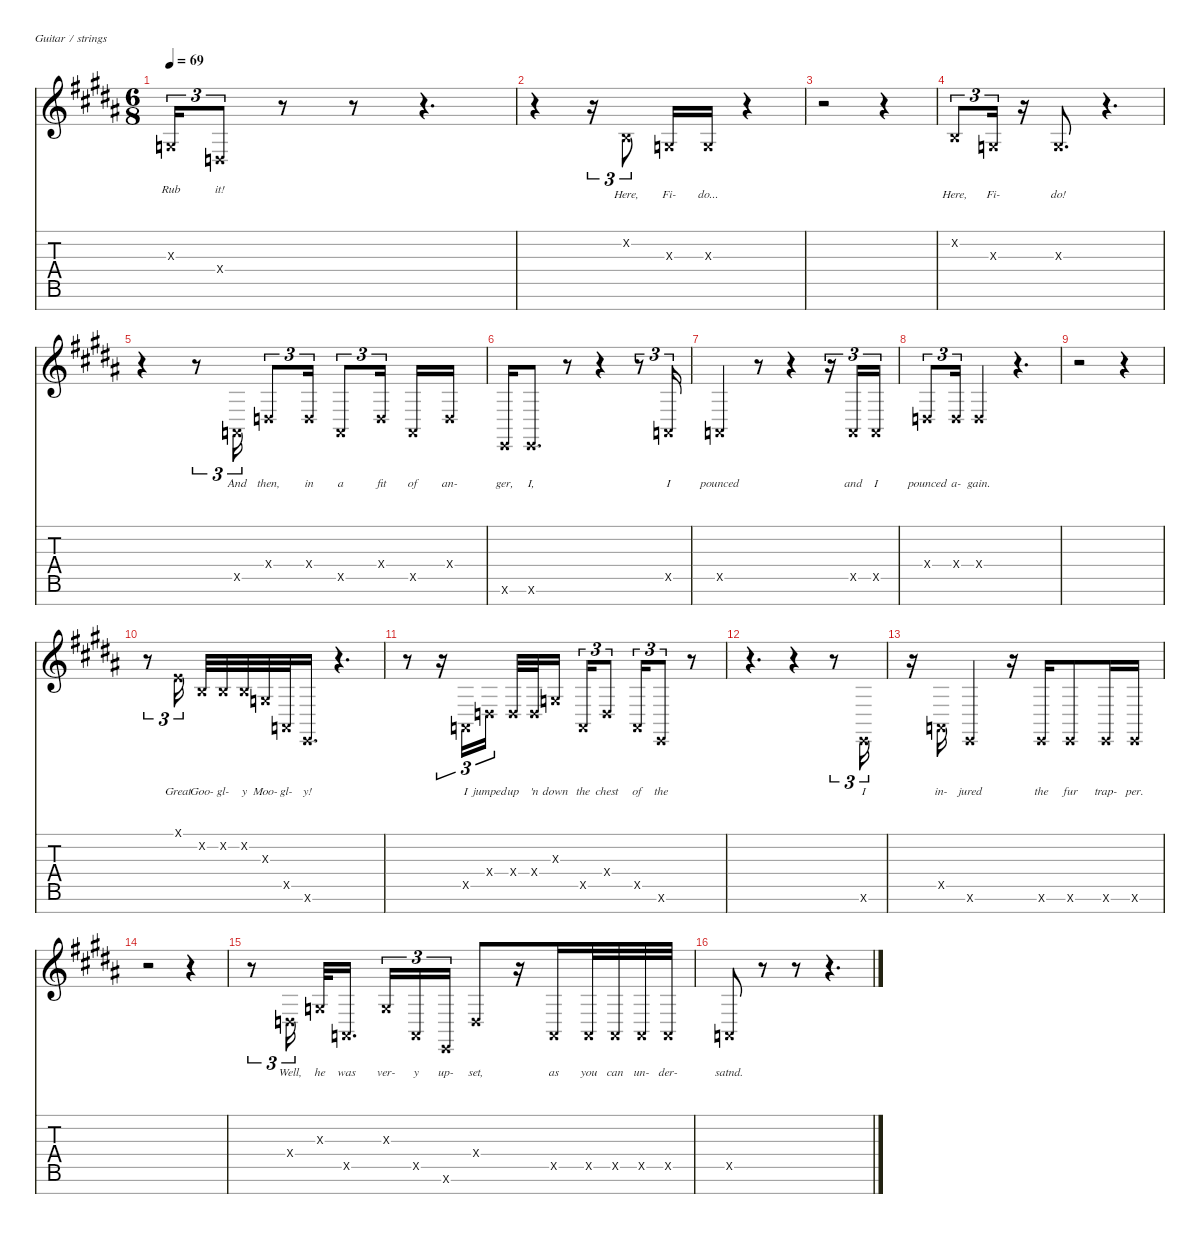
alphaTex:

\defaultSystemsLayout 4
\hideDynamics
\bracketExtendMode nobrackets
\singleTrackTrackNamePolicy hidden
\multiTrackTrackNamePolicy hidden
\firstSystemTrackNameMode fullname
\firstSystemTrackNameOrientation horizontal
\otherSystemsTrackNameOrientation horizontal
\track ("Vocals" "led.synth.") {instrument lead6voice}
\staff {score tabs}
\tuning (E4 B3 G3 D3 A2 E2 B1)
\ts (6 8)
\tempo 69
\clef g2
\ks b
0.3{x acc forcenatural}.16{tu (3 2) lyrics (0 "Rub") lyrics (1 " ") lyrics (2 " ") lyrics (3 "") lyrics (4 "") dy f beam Up} 0.4{x acc forcenatural}.8{tu (3 2) lyrics (0 "it!") lyrics (1 "") lyrics (2 " ") lyrics (3 "") lyrics (4 "") beam Up} r.8{beam Up} r.8{beam Up} r.4{d beam Up} |
r.4{beam Down} r.16{tu (3 2) beam Down} 0.2{x acc forcenatural}.8{tu (3 2) lyrics (0 " ") lyrics (1 "Here,") lyrics (2 " ") lyrics (3 "") lyrics (4 "") beam Up} 0.3{x acc forcenatural}.16{lyrics (0 " ") lyrics (1 "Fi-") lyrics (2 " ") lyrics (3 "") lyrics (4 "") beam Up} 0.3{x acc forcenatural}.16{lyrics (0 " ") lyrics (1 "do...") lyrics (2 " ") lyrics (3 "") lyrics (4 "") beam Up} r.4{beam Up} |
r.2{beam Down} r.4{beam Down} |
0.2{x acc forcenatural}.8{tu (3 2) lyrics (0 " ") lyrics (1 "Here,") lyrics (2 " ") lyrics (3 "") lyrics (4 "") beam Up} 0.3{x acc forcenatural}.16{tu (3 2) lyrics (0 " ") lyrics (1 "Fi-") lyrics (2 " ") lyrics (3 "") lyrics (4 "") beam Up} r.16{beam Up} 0.3{x acc forcenatural}.8{d lyrics (0 "") lyrics (1 "do!") lyrics (2 " ") lyrics (3 "") lyrics (4 "") beam Up} r.4{d beam Up} |
r.4{beam Down} r.8{tu (3 2) beam Down} 0.5{x acc forcenatural}.16{tu (3 2) lyrics (0 "And") lyrics (1 " ") lyrics (2 " ") lyrics (3 "") lyrics (4 "") beam Up} 0.4{x acc forcenatural}.8{tu (3 2) lyrics (0 "then,") lyrics (1 " ") lyrics (2 " ") lyrics (3 "") lyrics (4 "") beam Up} 0.4{x acc forcenatural}.16{tu (3 2) lyrics (0 "in") lyrics (1 " ") lyrics (2 " ") lyrics (3 "") lyrics (4 "") beam Up} 0.5{x acc forcenatural}.8{tu (3 2) lyrics (0 "a") lyrics (1 " ") lyrics (2 " ") lyrics (3 "") lyrics (4 "") beam Up} 0.4{x acc forcenatural}.16{tu (3 2) lyrics (0 "fit") lyrics (1 " ") lyrics (2 " ") lyrics (3 "") lyrics (4 "") beam Up} 0.5{x acc forcenatural}.16{lyrics (0 "of") lyrics (1 " ") lyrics (2 " ") lyrics (3 "") lyrics (4 "") beam Up} 0.4{x acc forcenatural}.16{lyrics (0 "an-") lyrics (1 " ") lyrics (2 " ") lyrics (3 "") lyrics (4 "") beam Up} |
0.6{x acc forcenatural}.16{lyrics (0 "ger,") lyrics (1 " ") lyrics (2 " ") lyrics (3 "") lyrics (4 "") beam Up} 0.6{x acc forcenatural}.8{d lyrics (0 "I,") lyrics (1 " ") lyrics (2 " ") lyrics (3 "") lyrics (4 "") beam Up} r.8{beam Up} r.4{beam Up} r.8{tu (3 2) beam Up} 0.5{x acc forcenatural}.16{tu (3 2) lyrics (0 "I") lyrics (1 " ") lyrics (2 " ") lyrics (3 "") lyrics (4 "") beam Up} |
0.5{x acc forcenatural}.4{lyrics (0 "pounced") lyrics (1 " ") lyrics (2 " ") lyrics (3 "") lyrics (4 "") beam Up} r.8{beam Up} r.4{beam Up} r.16{tu (3 2) beam Up} 0.5{x acc forcenatural}.16{tu (3 2) lyrics (0 "and") lyrics (1 " ") lyrics (2 " ") lyrics (3 "") lyrics (4 "") beam Up} 0.5{x acc forcenatural}.16{tu (3 2) lyrics (0 "I") lyrics (1 " ") lyrics (2 " ") lyrics (3 "") lyrics (4 "") beam Up} |
0.4{x acc forcenatural}.8{tu (3 2) lyrics (0 "pounced") lyrics (1 " ") lyrics (2 " ") lyrics (3 "") lyrics (4 "") beam Up} 0.4{x acc forcenatural}.16{tu (3 2) lyrics (0 "a-") lyrics (1 " ") lyrics (2 " ") lyrics (3 "") lyrics (4 "") beam Up} 0.4{x acc forcenatural}.4{lyrics (0 "gain.") lyrics (1 " ") lyrics (2 " ") lyrics (3 "") lyrics (4 "") beam Up} r.4{d beam Up} |
r.2{beam Down} r.4{beam Down} |
r.8{tu (3 2) beam Down} 0.1{x acc forcenatural}.16{tu (3 2) lyrics (0 "Great") lyrics (1 " ") lyrics (2 " ") lyrics (3 "") lyrics (4 "") beam Up} 0.2{x acc forcenatural}.32{lyrics (0 "Goo-") lyrics (1 " ") lyrics (2 " ") lyrics (3 "") lyrics (4 "") beam Up} 0.2{x acc forcenatural}.32{lyrics (0 "gl-") lyrics (1 " ") lyrics (2 " ") lyrics (3 "") lyrics (4 "") beam Up} 0.2{x acc forcenatural}.32{lyrics (0 "y") lyrics (1 " ") lyrics (2 " ") lyrics (3 "") lyrics (4 "") beam Up} 0.3{x acc forcenatural}.32{lyrics (0 "Moo-") lyrics (1 " ") lyrics (2 " ") lyrics (3 "") lyrics (4 "") beam Up} 0.5{x acc forcenatural}.32{lyrics (0 "gl-") lyrics (1 " ") lyrics (2 " ") lyrics (3 "") lyrics (4 "") beam Up} 0.6{x acc forcenatural}.16{d lyrics (0 "y!") lyrics (1 " ") lyrics (2 " ") lyrics (3 "") lyrics (4 "") beam Up} r.4{d beam Up} |
r.8{beam Down} r.16{tu (3 2) beam Down} 0.5{x acc forcenatural}.16{tu (3 2) lyrics (0 "I") lyrics (1 " ") lyrics (2 " ") lyrics (3 "") lyrics (4 "") beam Up} 0.4{x acc forcenatural}.16{tu (3 2) lyrics (0 "jumped") lyrics (1 " ") lyrics (2 " ") lyrics (3 "") lyrics (4 "") beam Up} 0.4{x acc forcenatural}.32{lyrics (0 "up") lyrics (1 " ") lyrics (2 " ") lyrics (3 "") lyrics (4 "") beam Up} 0.4{x acc forcenatural}.32{lyrics (0 "'n") lyrics (1 " ") lyrics (2 " ") lyrics (3 "") lyrics (4 "") beam Up} 0.3{x acc forcenatural}.16{lyrics (0 "down") lyrics (1 " ") lyrics (2 " ") lyrics (3 "") lyrics (4 "") beam Up} 0.5{x acc forcenatural}.16{tu (3 2) lyrics (0 "the") lyrics (1 " ") lyrics (2 " ") lyrics (3 "") lyrics (4 "") beam Up} 0.4{x acc forcenatural}.8{tu (3 2) lyrics (0 "chest") lyrics (1 " ") lyrics (2 " ") lyrics (3 "") lyrics (4 "") beam Up} 0.5{x acc forcenatural}.16{tu (3 2) lyrics (0 "of") lyrics (1 " ") lyrics (2 " ") lyrics (3 "") lyrics (4 "") beam Up} 0.6{x acc forcenatural}.8{tu (3 2) lyrics (0 "the") lyrics (1 " ") lyrics (2 " ") lyrics (3 "") lyrics (4 "") beam Up} r.8{beam Up} |
r.4{d beam Down} r.4{beam Down} r.8{tu (3 2) beam Down} 0.6{x acc forcenatural}.16{tu (3 2) lyrics (0 "I") lyrics (1 " ") lyrics (2 " ") lyrics (3 "") lyrics (4 "") beam Up} |
r.16{beam Down} 0.5{x acc forcenatural}.16{lyrics (0 "in-") lyrics (1 " ") lyrics (2 " ") lyrics (3 "") lyrics (4 "") beam Up} 0.6{x acc forcenatural}.4{lyrics (0 "jured") lyrics (1 " ") lyrics (2 " ") lyrics (3 "") lyrics (4 "") beam Up} r.16{beam Up} 0.6{x acc forcenatural}.16{lyrics (0 "the") lyrics (1 " ") lyrics (2 " ") lyrics (3 "") lyrics (4 "") beam Up} 0.6{x acc forcenatural}.8{lyrics (0 "fur") lyrics (1 " ") lyrics (2 " ") lyrics (3 "") lyrics (4 "") beam Up} 0.6{x acc forcenatural}.16{lyrics (0 "trap-") lyrics (1 " ") lyrics (2 " ") lyrics (3 "") lyrics (4 "") beam Up} 0.6{x acc forcenatural}.16{lyrics (0 "per.") lyrics (1 " ") lyrics (2 " ") lyrics (3 "") lyrics (4 "") beam Up} |
r.2{beam Down} r.4{beam Down} |
r.8{tu (3 2) beam Down} 0.4{x acc forcenatural}.16{tu (3 2) lyrics (0 "Well,") lyrics (1 " ") lyrics (2 " ") lyrics (3 "") lyrics (4 "") beam Up} 0.3{x acc forcenatural}.32{lyrics (0 "he") lyrics (1 " ") lyrics (2 " ") lyrics (3 "") lyrics (4 "") beam Up} 0.5{x acc forcenatural}.16{d lyrics (0 "was") lyrics (1 " ") lyrics (2 " ") lyrics (3 "") lyrics (4 "") beam Up} 0.3{x acc forcenatural}.16{tu (3 2) lyrics (0 "ver-") lyrics (1 " ") lyrics (2 " ") lyrics (3 "") lyrics (4 "") beam Up} 0.5{x acc forcenatural}.16{tu (3 2) lyrics (0 "y") lyrics (1 " ") lyrics (2 " ") lyrics (3 "") lyrics (4 "") beam Up} 0.6{x acc forcenatural}.16{tu (3 2) lyrics (0 "up-") lyrics (1 " ") lyrics (2 " ") lyrics (3 "") lyrics (4 "") beam Up} 0.4{x acc forcenatural}.8{lyrics (0 "set,") lyrics (1 " ") lyrics (2 " ") lyrics (3 "") lyrics (4 "") beam Up} r.16{beam Up} 0.5{x acc forcenatural}.16{lyrics (0 "as") lyrics (1 " ") lyrics (2 " ") lyrics (3 "") lyrics (4 "") beam Up} 0.5{x acc forcenatural}.32{lyrics (0 "you") lyrics (1 " ") lyrics (2 " ") lyrics (3 "") lyrics (4 "") beam Up} 0.5{x acc forcenatural}.32{lyrics (0 "can") lyrics (1 " ") lyrics (2 " ") lyrics (3 "") lyrics (4 "") beam Up} 0.5{x acc forcenatural}.32{lyrics (0 "un-") lyrics (1 " ") lyrics (2 " ") lyrics (3 "") lyrics (4 "") beam Up} 0.5{x acc forcenatural}.32{lyrics (0 "der-") lyrics (1 " ") lyrics (2 " ") lyrics (3 "") lyrics (4 "") beam Up} |
0.5{x acc forcenatural}.8{lyrics (0 "satnd.") lyrics (1 " ") lyrics (2 " ") lyrics (3 "") lyrics (4 "") beam Up} r.8{beam Up} r.8{beam Up} r.4{d beam Up}
